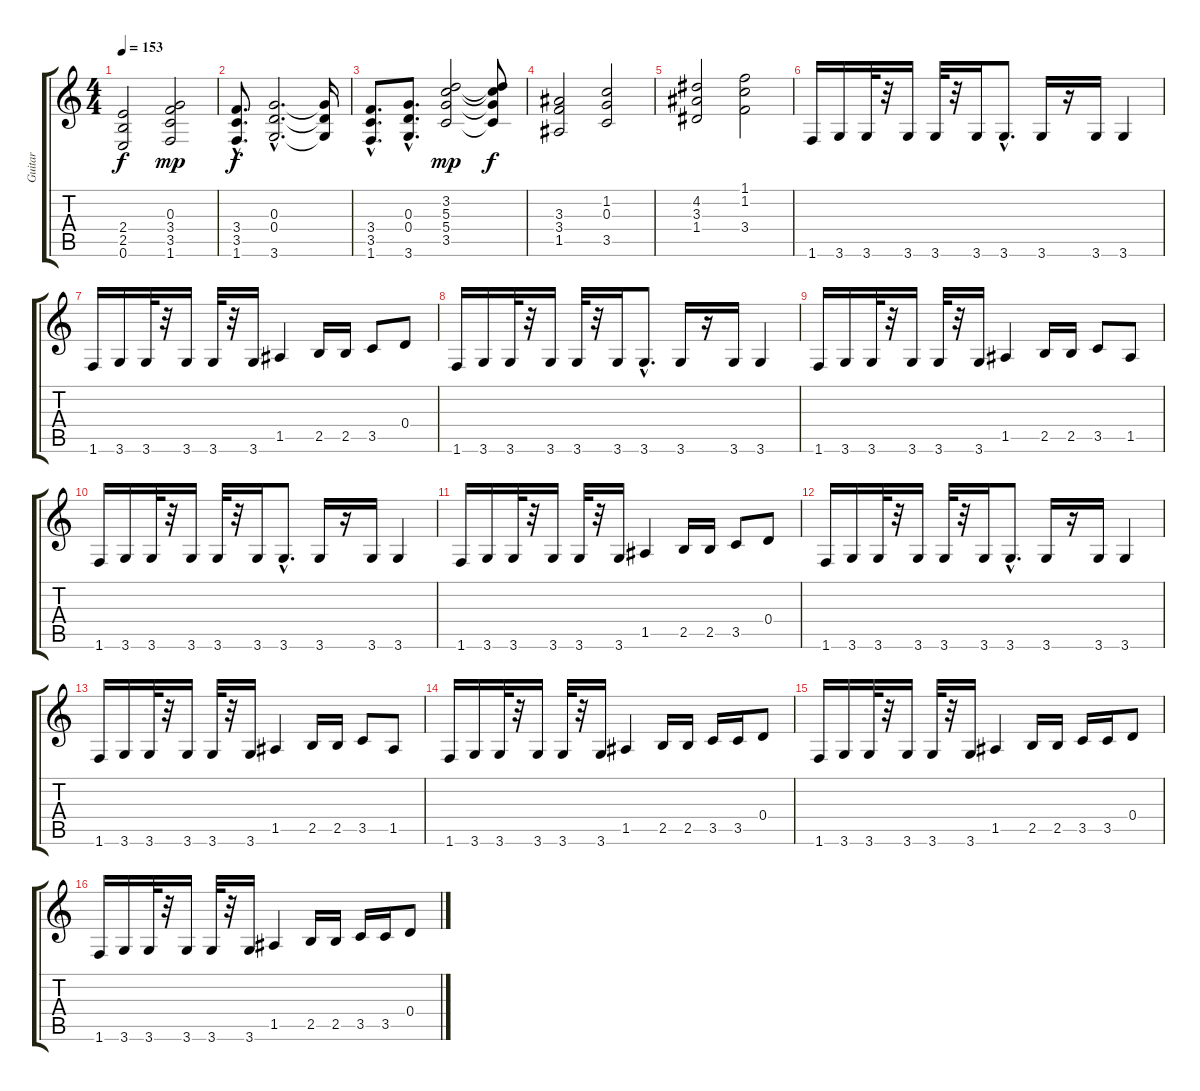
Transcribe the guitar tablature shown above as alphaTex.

\track ("Guitar" "Guitar") {instrument distortionguitar}
\staff {score tabs}
\tuning (E4 B3 G3 D3 A2 E2) {hide}
\ts (4 4)
\tempo 153
\clef g2
\ks c
(2.4 2.5 0.6).2{dy f} (0.3 3.4 3.5 1.6).2{dy mp} |
(3.4{hac} 3.5{hac} 1.6{hac}).8{d dy f} (0.3{hac} 0.4{hac} 3.6{hac}).2{d} (0.3{t} 0.4{t} 3.6{t}).16 |
(3.4{hac} 3.5{hac} 1.6{hac}).8{d} (0.3{hac} 0.4{hac} 3.6{hac}).8{d} (3.2 5.3 5.4 3.5).2{dy mp} (3.2{t} 5.3{t} 5.4{t} 3.5{t}).8{dy f} |
(3.3 3.4 1.5).2 (1.2 0.3 3.5).2 |
(4.2 3.3 1.4).2 (1.1 1.2 3.4).2 |
1.6.16{balance 8} 3.6.16 3.6.32 r.32 3.6.16 3.6.32 r.32 3.6.16 3.6{hac}.8{d} 3.6.16 r.16 3.6.16 3.6.4 |
1.6.16 3.6.16 3.6.32 r.32 3.6.16 3.6.32 r.32 3.6.16 1.5.4 2.5.16 2.5.16 3.5.8 0.4.8 |
1.6.16 3.6.16 3.6.32 r.32 3.6.16 3.6.32 r.32 3.6.16 3.6{hac}.8{d} 3.6.16 r.16 3.6.16 3.6.4 |
1.6.16 3.6.16 3.6.32 r.32 3.6.16 3.6.32 r.32 3.6.16 1.5.4 2.5.16 2.5.16 3.5.8 1.5.8 |
1.6.16 3.6.16 3.6.32 r.32 3.6.16 3.6.32 r.32 3.6.16 3.6{hac}.8{d} 3.6.16 r.16 3.6.16 3.6.4 |
1.6.16 3.6.16 3.6.32 r.32 3.6.16 3.6.32 r.32 3.6.16 1.5.4 2.5.16 2.5.16 3.5.8 0.4.8 |
1.6.16 3.6.16 3.6.32 r.32 3.6.16 3.6.32 r.32 3.6.16 3.6{hac}.8{d} 3.6.16 r.16 3.6.16 3.6.4 |
1.6.16 3.6.16 3.6.32 r.32 3.6.16 3.6.32 r.32 3.6.16 1.5.4 2.5.16 2.5.16 3.5.8 1.5.8 |
1.6.16 3.6.16 3.6.32 r.32 3.6.16 3.6.32 r.32 3.6.16 1.5.4 2.5.16 2.5.16 3.5.16 3.5.16 0.4.8 |
1.6.16 3.6.16 3.6.32 r.32 3.6.16 3.6.32 r.32 3.6.16 1.5.4 2.5.16 2.5.16 3.5.16 3.5.16 0.4.8 |
1.6.16 3.6.16 3.6.32 r.32 3.6.16 3.6.32 r.32 3.6.16 1.5.4 2.5.16 2.5.16 3.5.16 3.5.16 0.4.8
